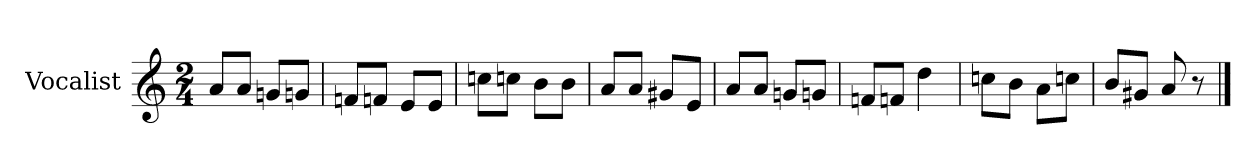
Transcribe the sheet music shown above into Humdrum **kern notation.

**kern
*part1
*staff1
*I"Vocalist
*k[]
*a:
*M2/4
=
8aL
8aJ
8gnL
8gnJ
=1
8fnL
8fnJ
8eL
8eJ
=2
8ccnL
8ccnJ
8bL
8bJ
=3
8aL
8aJ
8g#XL
8eJ
=4
8aL
8aJ
8gnL
8gnJ
=5
8fnL
8fnJ
4dd
=6
8ccnL
8bJ
8aL
8ccnJ
=7
8bL
8g#XJ
8a
8r
==
*-
